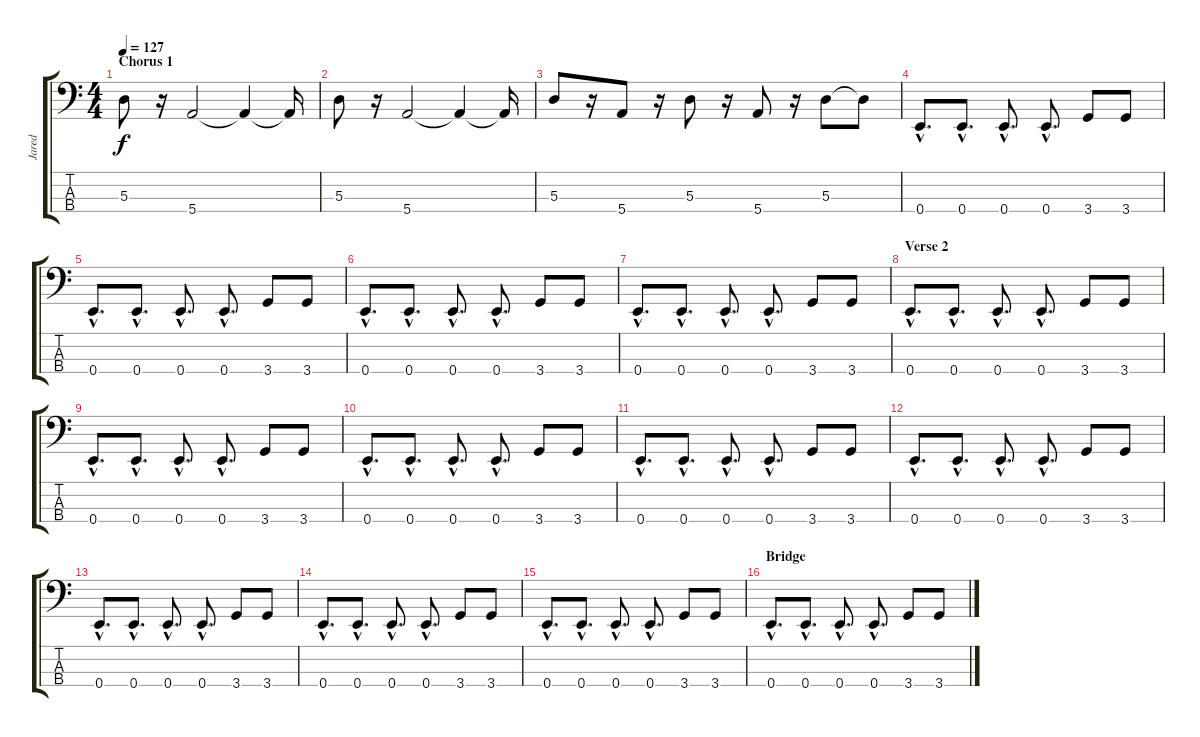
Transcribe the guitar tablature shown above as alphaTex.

\track ("Jared" "Jared") {instrument electricbassfinger}
\staff {score tabs}
\tuning (G2 D2 A1 E1) {hide}
\ts (4 4)
\section ("" "Chorus 1")
\tempo 127
\clef f4
\ks c
5.3.8{dy f} r.16 5.4.2 5.4{t}.4 5.4{t}.16 |
5.3.8 r.16 5.4.2 5.4{t}.4 5.4{t}.16 |
5.3.8 r.16 5.4.8 r.16 5.3.8 r.16 5.4.8 r.16 5.3.8 5.3{t}.8 |
0.4{hac}.8{d} 0.4{hac}.8{d} 0.4{hac}.8{d} 0.4{hac}.8{d} 3.4.8 3.4.8 |
0.4{hac}.8{d} 0.4{hac}.8{d} 0.4{hac}.8{d} 0.4{hac}.8{d} 3.4.8 3.4.8 |
0.4{hac}.8{d} 0.4{hac}.8{d} 0.4{hac}.8{d} 0.4{hac}.8{d} 3.4.8 3.4.8 |
0.4{hac}.8{d} 0.4{hac}.8{d} 0.4{hac}.8{d} 0.4{hac}.8{d} 3.4.8 3.4.8 |
\section ("" "Verse 2")
0.4{hac}.8{d} 0.4{hac}.8{d} 0.4{hac}.8{d} 0.4{hac}.8{d} 3.4.8 3.4.8 |
0.4{hac}.8{d} 0.4{hac}.8{d} 0.4{hac}.8{d} 0.4{hac}.8{d} 3.4.8 3.4.8 |
0.4{hac}.8{d} 0.4{hac}.8{d} 0.4{hac}.8{d} 0.4{hac}.8{d} 3.4.8 3.4.8 |
0.4{hac}.8{d} 0.4{hac}.8{d} 0.4{hac}.8{d} 0.4{hac}.8{d} 3.4.8 3.4.8 |
0.4{hac}.8{d} 0.4{hac}.8{d} 0.4{hac}.8{d} 0.4{hac}.8{d} 3.4.8 3.4.8 |
0.4{hac}.8{d} 0.4{hac}.8{d} 0.4{hac}.8{d} 0.4{hac}.8{d} 3.4.8 3.4.8 |
0.4{hac}.8{d} 0.4{hac}.8{d} 0.4{hac}.8{d} 0.4{hac}.8{d} 3.4.8 3.4.8 |
0.4{hac}.8{d} 0.4{hac}.8{d} 0.4{hac}.8{d} 0.4{hac}.8{d} 3.4.8 3.4.8 |
\section ("" "Bridge")
0.4{hac}.8{d} 0.4{hac}.8{d} 0.4{hac}.8{d} 0.4{hac}.8{d} 3.4.8 3.4.8
